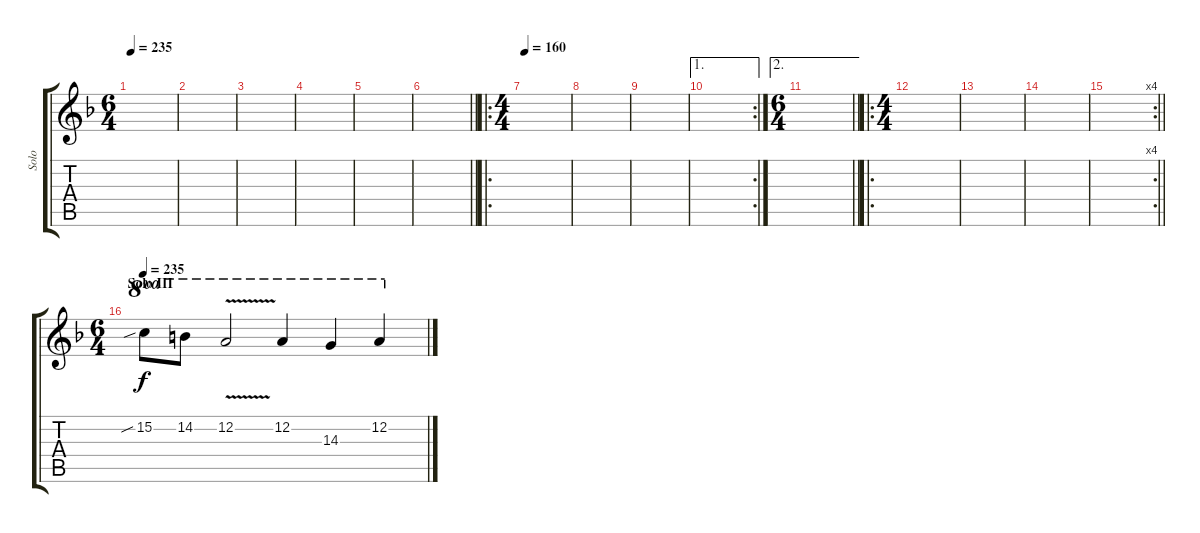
\track ("Solo" "Solo") {instrument overdrivenguitar}
\staff {score tabs}
\tuning (D4 A3 F3 C3 G2 D2) {hide}
\ts (6 4)
\tempo 235
\clef g2
\ks f
|
|
|
|
|
\barLineRight lightlight
|
\ro
\ts (4 4)
\tempo 160
|
|
|
\ae 1
\rc 2
|
\ae 2
\ts (6 4)
\barLineRight lightlight
|
\ro
\ts (4 4)
|
|
|
\rc 4
\barLineRight lightlight
|
\ts (6 4)
\section ("" "Solo III")
\tempo 235
15.2{sib}.8{ot 8va} 14.2.8{ot 8va} 12.2{v}.2{ot 8va} 12.2.4{ot 8va} 14.3.4{ot 8va} 12.2.4{ot 8va}
